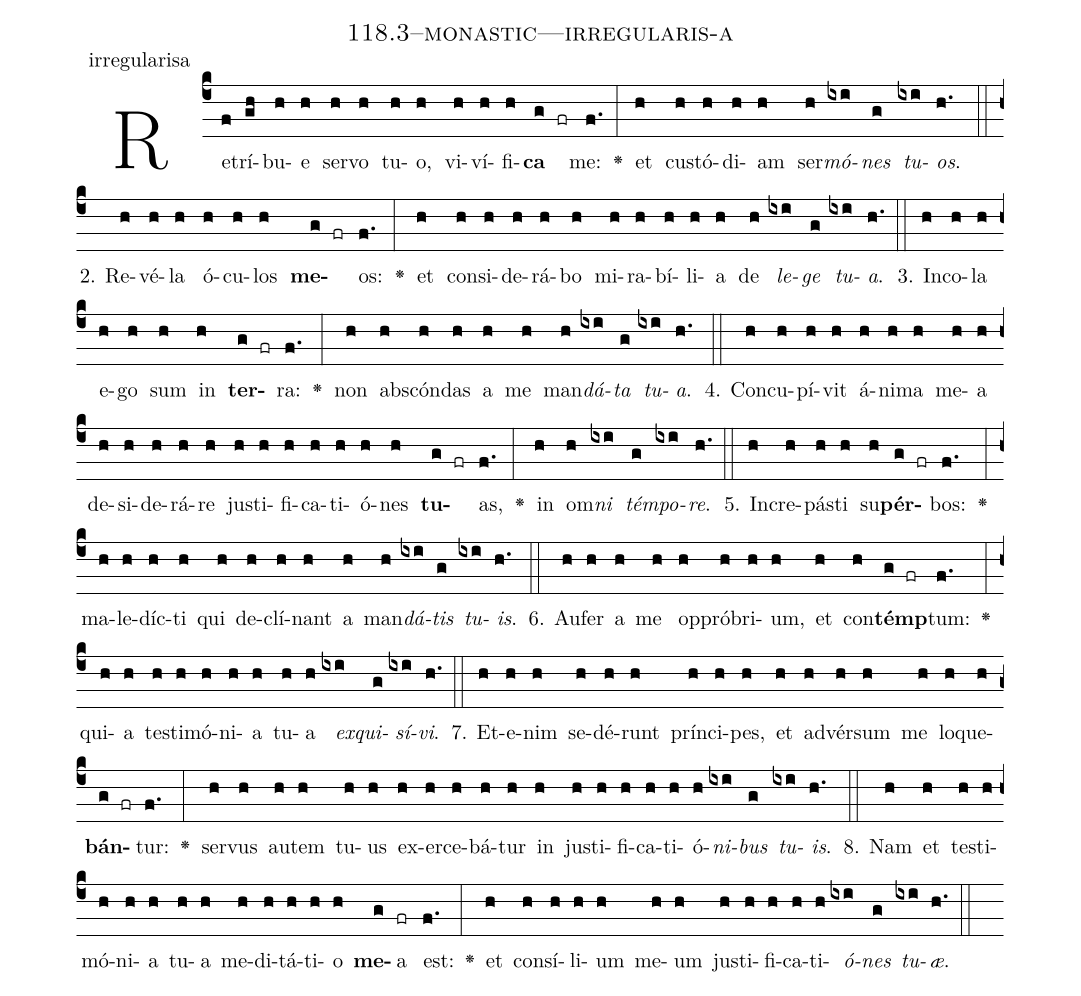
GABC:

name: 118.3--monastic---irregularis-a;
annotation: irregularisa;
%%
(c4)Re(f)trí(gh)bu(h)e(h) ser(h)vo(h) tu(h)o,(h) vi(h)ví(h)fi(h)<b>ca</b>(g fr) me:(f.) <v>\greheightstar</v>(:) et(h) cus(h)tó(h)di(h)am(h) ser(h)<i>mó</i>(ixi)<i>nes</i>(g) <i>tu</i>(ixi)<i>os</i>.(h.) (::)
2. Re(h)vé(h)la(h) ó(h)cu(h)los(h) <b>me</b>(g fr)os:(f.) <v>\greheightstar</v>(:) et(h) con(h)si(h)de(h)rá(h)bo(h) mi(h)ra(h)bí(h)li(h)a(h) de(h) <i>le</i>(ixi)<i>ge</i>(g) <i>tu</i>(ixi)<i>a</i>.(h.) (::)
3. In(h)co(h)la(h) e(h)go(h) sum(h) in(h) <b>ter</b>(g fr)ra:(f.) <v>\greheightstar</v>(:) non(h) abs(h)cón(h)das(h) a(h) me(h) man(h)<i>dá</i>(ixi)<i>ta</i>(g) <i>tu</i>(ixi)<i>a</i>.(h.) (::)
4. Con(h)cu(h)pí(h)vit(h) á(h)ni(h)ma(h) me(h)a(h) de(h)si(h)de(h)rá(h)re(h) jus(h)ti(h)fi(h)ca(h)ti(h)ó(h)nes(h) <b>tu</b>(g fr)as,(f.) <v>\greheightstar</v>(:) in(h) om(h)<i>ni</i>(ixi) <i>tém</i>(g)<i>po</i>(ixi)<i>re</i>.(h.) (::)
5. In(h)cre(h)pás(h)ti(h) su(h)<b>pér</b>(g fr)bos:(f.) <v>\greheightstar</v>(:) ma(h)le(h)díc(h)ti(h) qui(h) de(h)clí(h)nant(h) a(h) man(h)<i>dá</i>(ixi)<i>tis</i>(g) <i>tu</i>(ixi)<i>is</i>.(h.) (::)
6. Au(h)fer(h) a(h) me(h) op(h)pró(h)bri(h)um,(h) et(h) con(h)<b>témp</b>(g fr)tum:(f.) <v>\greheightstar</v>(:) qui(h)a(h) tes(h)ti(h)mó(h)ni(h)a(h) tu(h)a(h) <i>ex</i>(ixi)<i>qui</i>(g)<i>sí</i>(ixi)<i>vi</i>.(h.) (::)
7. Et(h)e(h)nim(h) se(h)dé(h)runt(h) prín(h)ci(h)pes,(h) et(h) ad(h)vér(h)sum(h) me(h) lo(h)que(h)<b>bán</b>(g fr)tur:(f.) <v>\greheightstar</v>(:) ser(h)vus(h) au(h)tem(h) tu(h)us(h) ex(h)er(h)ce(h)bá(h)tur(h) in(h) jus(h)ti(h)fi(h)ca(h)ti(h)ó(h)<i>ni</i>(ixi)<i>bus</i>(g) <i>tu</i>(ixi)<i>is</i>.(h.) (::)
8. Nam(h) et(h) tes(h)ti(h)mó(h)ni(h)a(h) tu(h)a(h) me(h)di(h)tá(h)ti(h)o(h) <b>me</b>(g)a(fr) est:(f.) <v>\greheightstar</v>(:) et(h) con(h)sí(h)li(h)um(h) me(h)um(h) jus(h)ti(h)fi(h)ca(h)ti(h)<i>ó</i>(ixi)<i>nes</i>(g) <i>tu</i>(ixi)<i>æ</i>.(h.) (::)
